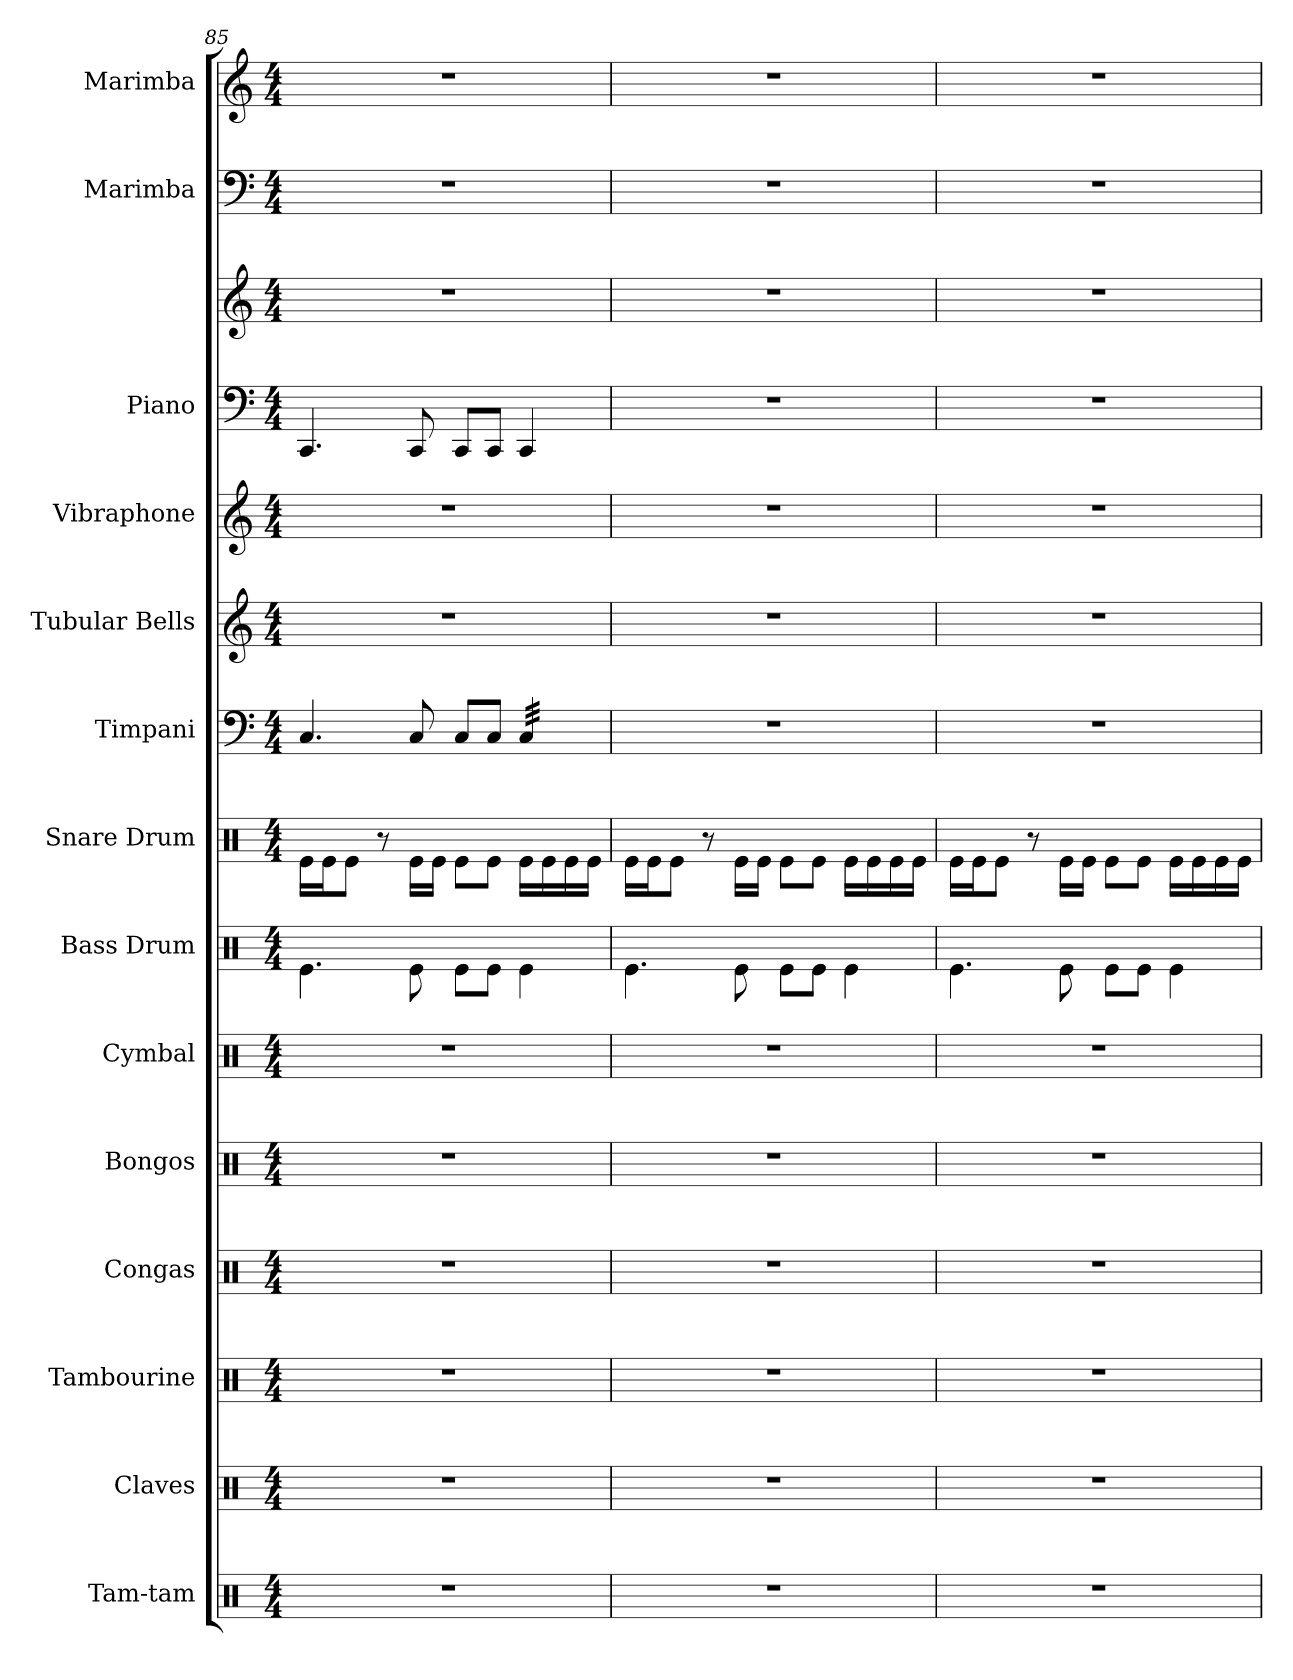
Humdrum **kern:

**kern	**kern	**kern	**kern	**kern	**kern	**kern	**kern	**kern	**kern	**kern	**kern	**kern	**kern	**kern
*part14	*part13	*part12	*part11	*part10	*part9	*part8	*part7	*part6	*part5	*part4	*part3	*part3	*part2	*part1
*staff15	*staff14	*staff13	*staff12	*staff11	*staff10	*staff9	*staff8	*staff7	*staff6	*staff5	*staff4	*staff3	*staff2	*staff1
*I"Tam-tam	*I"Claves	*I"Tambourine	*I"Congas	*I"Bongos	*I"Cymbal	*I"Bass Drum	*I"Snare Drum	*I"Timpani	*I"Tubular Bells	*I"Vibraphone	*I"Piano	*	*I"Marimba	*I"Marimba
*I'Tam-tam	*I'Clv.	*I'Tamb.	*I'Co.	*I'Bo.	*I'Cym.	*I'B. Dr.	*I'Sn. Dr.	*I'Timp.	*I'Tu. Be.	*I'Vib.	*I'Pno.	*	*I'Mrm.	*I'Mrm.
*clefX	*clefX	*clefX	*clefX	*clefX	*clefX	*clefX	*clefX	*clefF4	*clefG2	*clefG2	*clefF4	*clefG2	*clefF4	*clefG2
*k[]	*k[]	*k[]	*k[]	*k[]	*k[]	*k[]	*k[]	*k[]	*k[]	*k[]	*k[]	*k[]	*k[]	*k[]
*M4/4	*M4/4	*M4/4	*M4/4	*M4/4	*M4/4	*M4/4	*M4/4	*M4/4	*M4/4	*M4/4	*M4/4	*M4/4	*M4/4	*M4/4
=85	=85	=85	=85	=85	=85	=85	=85	=85	=85	=85	=85	=85	=85	=85
1r	1r	1r	1r	1r	1r	4.Re\	16Re\LL	4.C/	1r	1r	4.CC/	1r	1r	1r
.	.	.	.	.	.	.	16Re\J	.	.	.	.	.	.	.
.	.	.	.	.	.	.	8Re\J	.	.	.	.	.	.	.
.	.	.	.	.	.	.	8r	.	.	.	.	.	.	.
.	.	.	.	.	.	8Re\	16Re\LL	8C/	.	.	8CC/	.	.	.
.	.	.	.	.	.	.	16Re\JJ	.	.	.	.	.	.	.
.	.	.	.	.	.	8Re\L	8Re\L	8C/L	.	.	8CC/L	.	.	.
.	.	.	.	.	.	8Re\J	8Re\J	8C/J	.	.	8CC/J	.	.	.
*	*	*	*	*	*	*	*	*tremolo	*	*	*	*	*	*
.	.	.	.	.	.	4Re\	16Re\LL	32C/LLL	.	.	4CC/	.	.	.
.	.	.	.	.	.	.	.	32C/	.	.	.	.	.	.
.	.	.	.	.	.	.	16Re\	32C/	.	.	.	.	.	.
.	.	.	.	.	.	.	.	32C/	.	.	.	.	.	.
.	.	.	.	.	.	.	16Re\	32C/	.	.	.	.	.	.
.	.	.	.	.	.	.	.	32C/	.	.	.	.	.	.
.	.	.	.	.	.	.	16Re\JJ	32C/	.	.	.	.	.	.
.	.	.	.	.	.	.	.	32C/JJJ	.	.	.	.	.	.
*	*	*	*	*	*	*	*	*Xtremolo	*	*	*	*	*	*
!!LO:PB:g=z
=86	=86	=86	=86	=86	=86	=86	=86	=86	=86	=86	=86	=86	=86	=86
1r	1r	1r	1r	1r	1r	4.Re\	16Re\LL	1r	1r	1r	1r	1r	1r	1r
.	.	.	.	.	.	.	16Re\J	.	.	.	.	.	.	.
.	.	.	.	.	.	.	8Re\J	.	.	.	.	.	.	.
.	.	.	.	.	.	.	8r	.	.	.	.	.	.	.
.	.	.	.	.	.	8Re\	16Re\LL	.	.	.	.	.	.	.
.	.	.	.	.	.	.	16Re\JJ	.	.	.	.	.	.	.
.	.	.	.	.	.	8Re\L	8Re\L	.	.	.	.	.	.	.
.	.	.	.	.	.	8Re\J	8Re\J	.	.	.	.	.	.	.
.	.	.	.	.	.	4Re\	16Re\LL	.	.	.	.	.	.	.
.	.	.	.	.	.	.	16Re\	.	.	.	.	.	.	.
.	.	.	.	.	.	.	16Re\	.	.	.	.	.	.	.
.	.	.	.	.	.	.	16Re\JJ	.	.	.	.	.	.	.
=87	=87	=87	=87	=87	=87	=87	=87	=87	=87	=87	=87	=87	=87	=87
1r	1r	1r	1r	1r	1r	4.Re\	16Re\LL	1r	1r	1r	1r	1r	1r	1r
.	.	.	.	.	.	.	16Re\J	.	.	.	.	.	.	.
.	.	.	.	.	.	.	8Re\J	.	.	.	.	.	.	.
.	.	.	.	.	.	.	8r	.	.	.	.	.	.	.
.	.	.	.	.	.	8Re\	16Re\LL	.	.	.	.	.	.	.
.	.	.	.	.	.	.	16Re\JJ	.	.	.	.	.	.	.
.	.	.	.	.	.	8Re\L	8Re\L	.	.	.	.	.	.	.
.	.	.	.	.	.	8Re\J	8Re\J	.	.	.	.	.	.	.
.	.	.	.	.	.	4Re\	16Re\LL	.	.	.	.	.	.	.
.	.	.	.	.	.	.	16Re\	.	.	.	.	.	.	.
.	.	.	.	.	.	.	16Re\	.	.	.	.	.	.	.
.	.	.	.	.	.	.	16Re\JJ	.	.	.	.	.	.	.
=	=	=	=	=	=	=	=	=	=	=	=	=	=	=
*-	*-	*-	*-	*-	*-	*-	*-	*-	*-	*-	*-	*-	*-	*-
